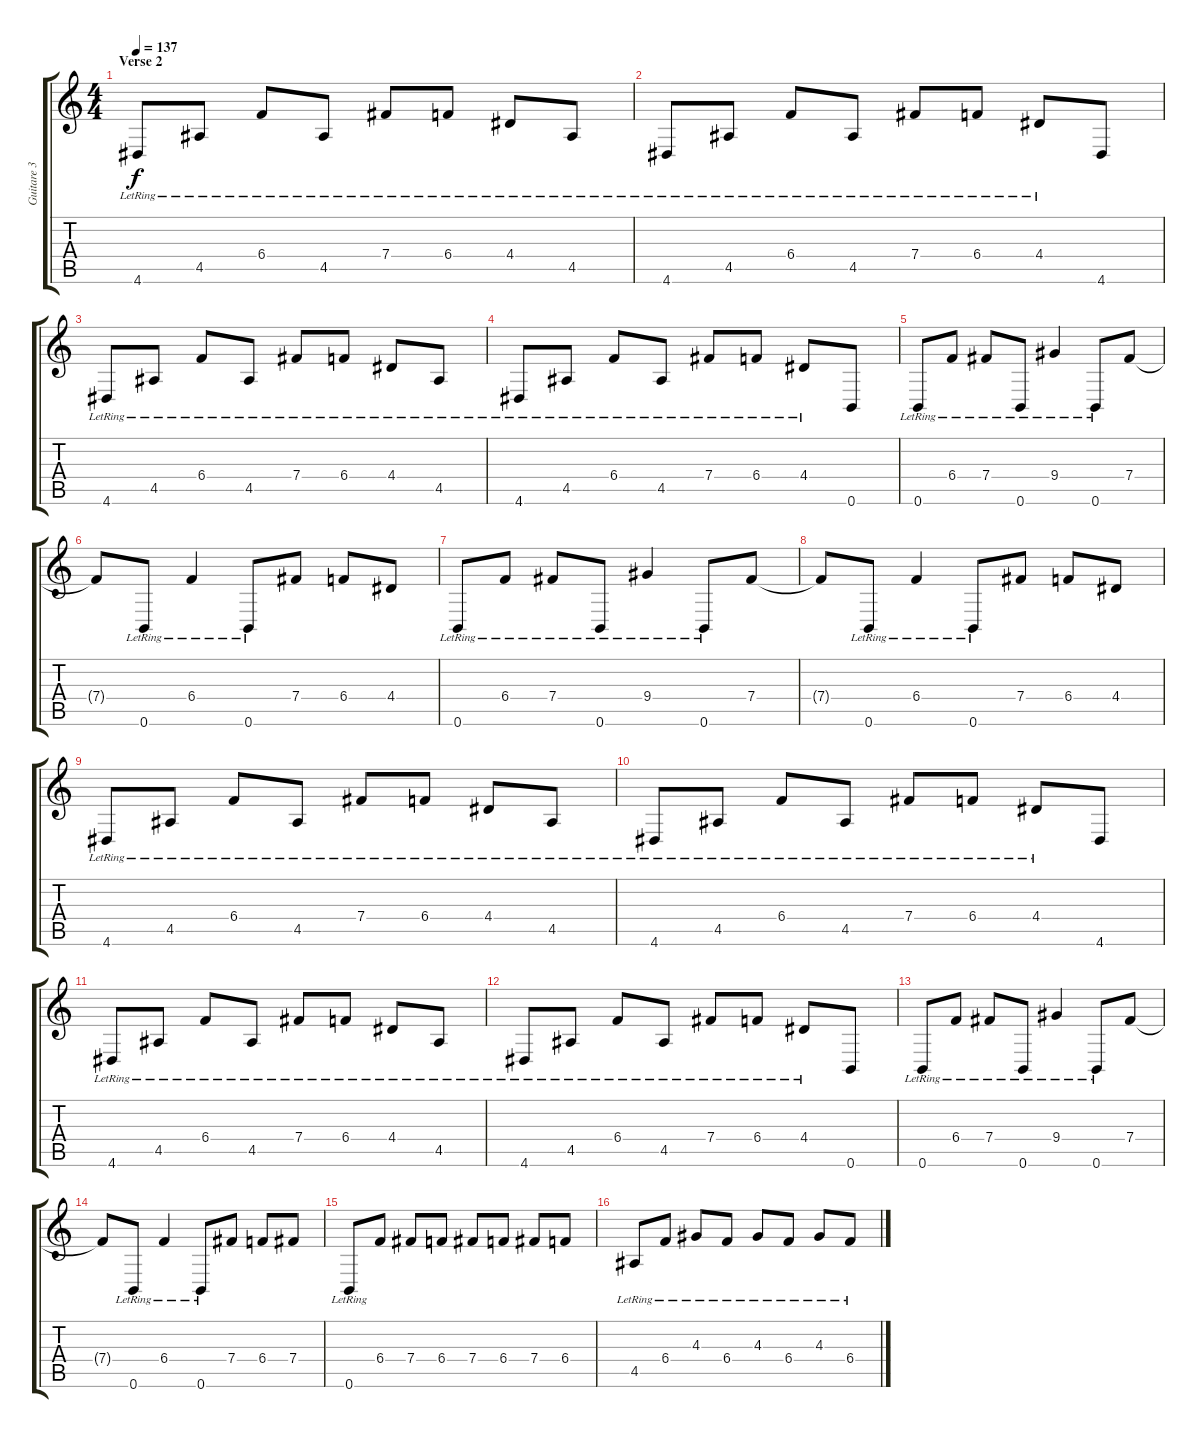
\track ("Guitare 3" "Guitare 3") {instrument acousticguitarsteel}
\staff {score tabs}
\tuning (Db4 Ab3 E3 B2 Gb2 B1) {hide}
\ts (4 4)
\section ("" "Verse 2")
\tempo 137
\clef g2
\ks c
4.6{lr}.8{dy f volume 10 balance 6 instrument acousticguitarsteel} 4.5{lr}.8 6.4{lr}.8 4.5{lr}.8 7.4{lr}.8 6.4{lr}.8 4.4{lr}.8 4.5{lr}.8 |
4.6{lr}.8 4.5{lr}.8 6.4{lr}.8 4.5{lr}.8 7.4{lr}.8 6.4{lr}.8 4.4{lr}.8 4.6.8 |
4.6{lr}.8 4.5{lr}.8 6.4{lr}.8 4.5{lr}.8 7.4{lr}.8 6.4{lr}.8 4.4{lr}.8 4.5{lr}.8 |
4.6{lr}.8 4.5{lr}.8 6.4{lr}.8 4.5{lr}.8 7.4{lr}.8 6.4{lr}.8 4.4{lr}.8 0.6.8 |
0.6{lr}.8 6.4{lr}.8 7.4{lr}.8 0.6{lr}.8 9.4{lr}.4 0.6{lr}.8 7.4.8 |
7.4{t}.8 0.6{lr}.8 6.4{lr}.4 0.6{lr}.8 7.4.8 6.4.8 4.4.8 |
0.6{lr}.8 6.4{lr}.8 7.4{lr}.8 0.6{lr}.8 9.4{lr}.4 0.6{lr}.8 7.4.8 |
7.4{t}.8 0.6{lr}.8 6.4{lr}.4 0.6{lr}.8 7.4.8 6.4.8 4.4.8 |
4.6{lr}.8 4.5{lr}.8 6.4{lr}.8 4.5{lr}.8 7.4{lr}.8 6.4{lr}.8 4.4{lr}.8 4.5{lr}.8 |
4.6{lr}.8 4.5{lr}.8 6.4{lr}.8 4.5{lr}.8 7.4{lr}.8 6.4{lr}.8 4.4{lr}.8 4.6.8 |
4.6{lr}.8 4.5{lr}.8 6.4{lr}.8 4.5{lr}.8 7.4{lr}.8 6.4{lr}.8 4.4{lr}.8 4.5{lr}.8 |
4.6{lr}.8 4.5{lr}.8 6.4{lr}.8 4.5{lr}.8 7.4{lr}.8 6.4{lr}.8 4.4{lr}.8 0.6.8 |
0.6{lr}.8 6.4{lr}.8 7.4{lr}.8 0.6{lr}.8 9.4{lr}.4 0.6{lr}.8 7.4.8 |
7.4{t}.8 0.6{lr}.8 6.4{lr}.4 0.6{lr}.8 7.4.8 6.4.8 7.4.8 |
0.6{lr}.8 6.4.8 7.4.8 6.4.8 7.4.8 6.4.8 7.4.8 6.4.8 |
4.5{lr}.8 6.4{lr}.8 4.3{lr}.8 6.4{lr}.8 4.3{lr}.8 6.4{lr}.8 4.3{lr}.8 6.4{lr}.8
